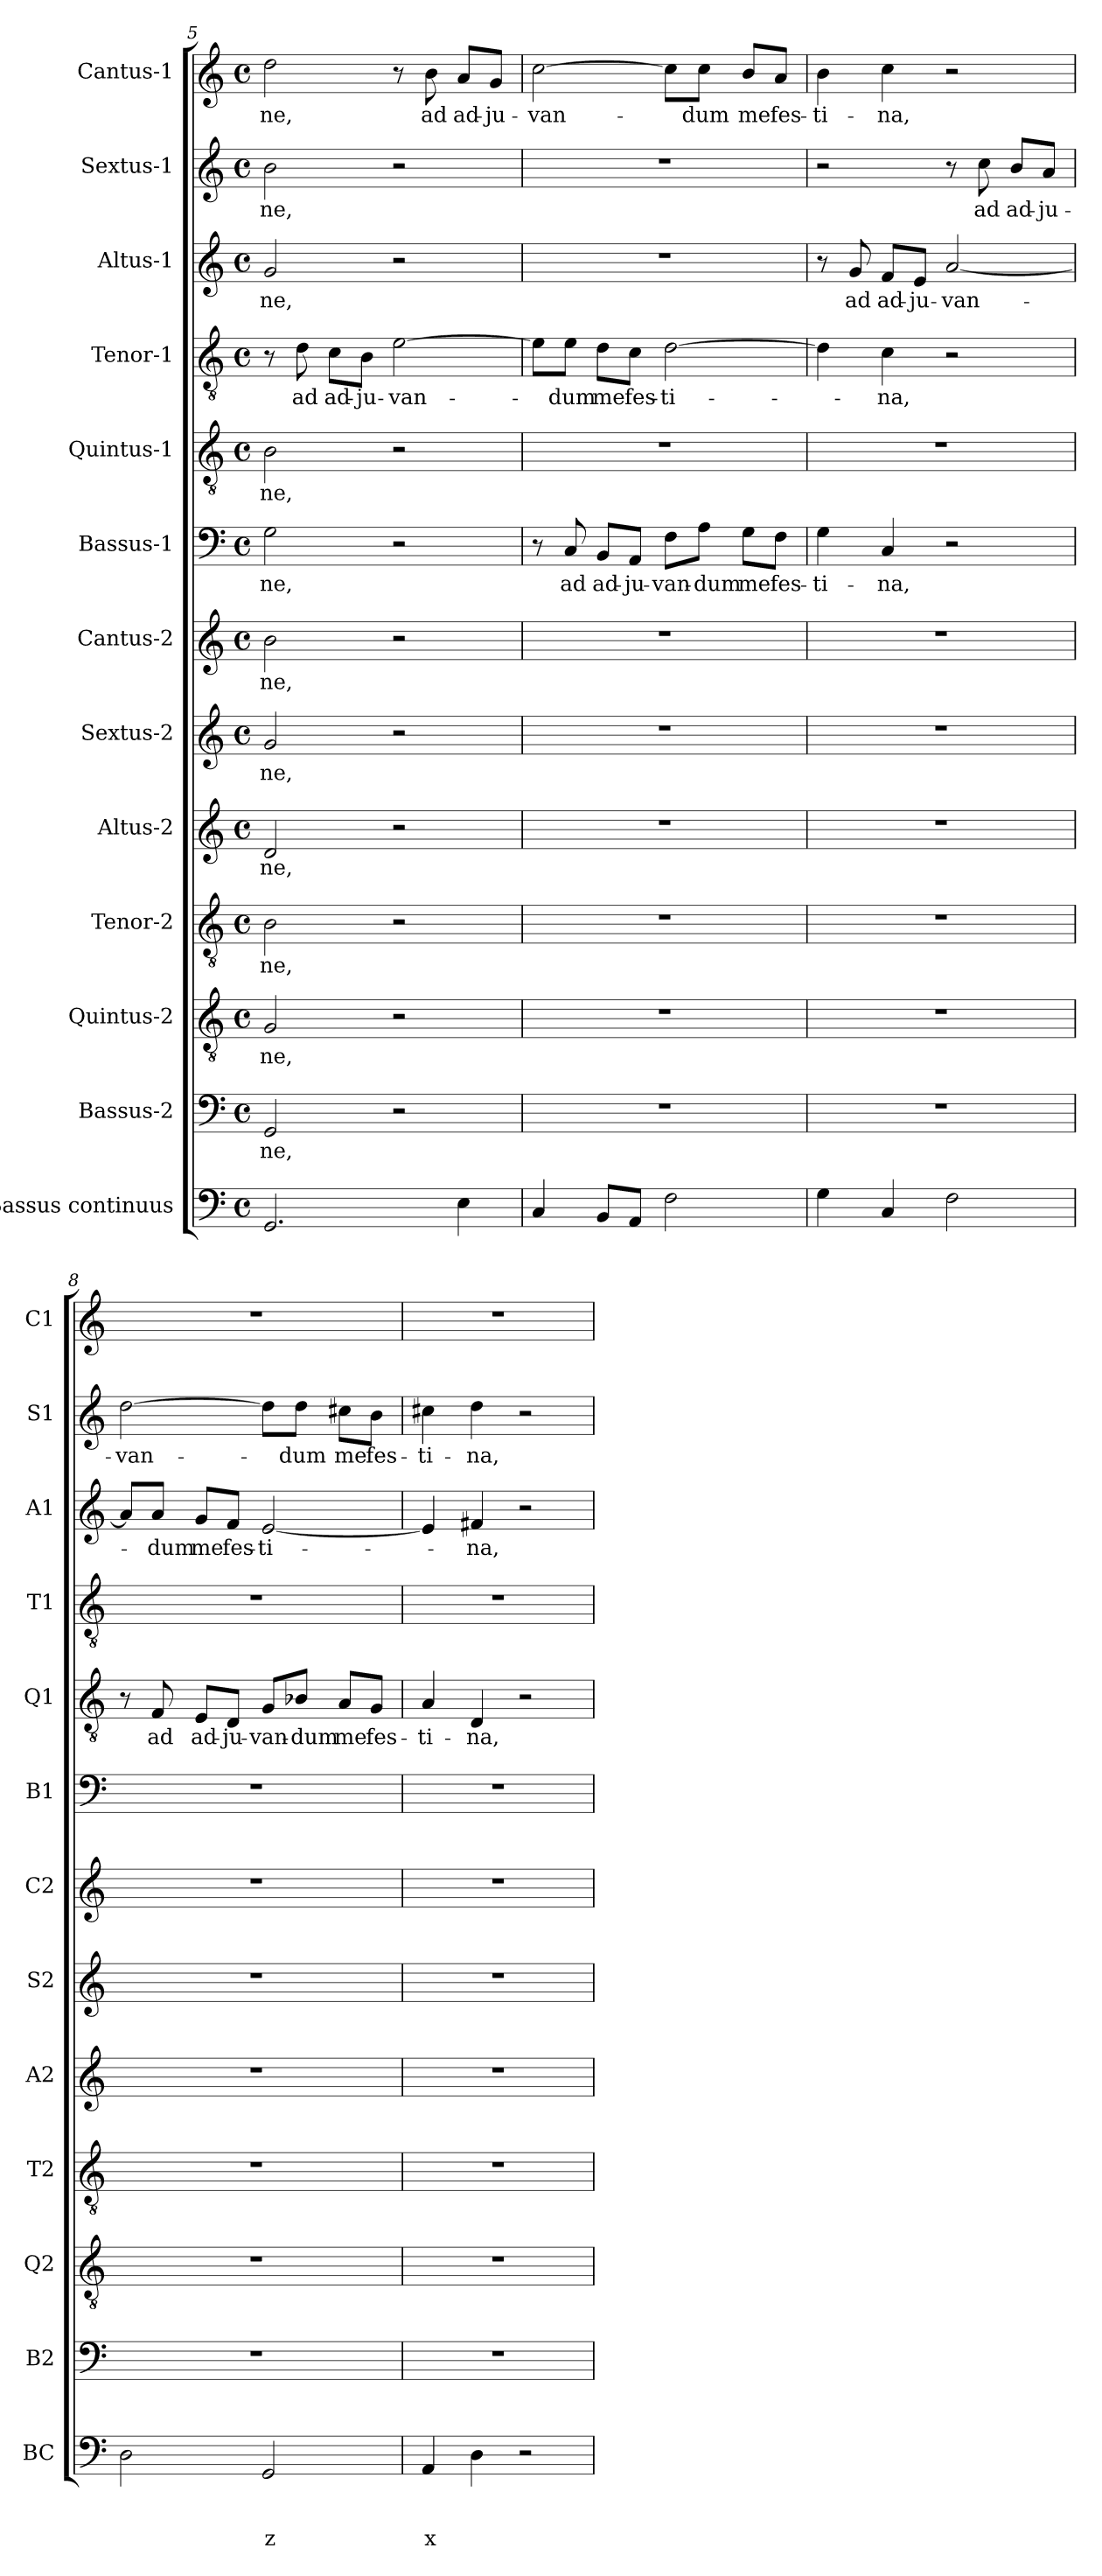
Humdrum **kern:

**kern	**text	**text	**text	**kern	**text	**kern	**text	**kern	**text	**kern	**text	**kern	**text	**kern	**text	**kern	**text	**kern	**text	**kern	**text	**kern	**text	**kern	**text	**kern	**text
*part13	*part13	*part13	*part13	*part12	*part12	*part11	*part11	*part10	*part10	*part9	*part9	*part8	*part8	*part7	*part7	*part6	*part6	*part5	*part5	*part4	*part4	*part3	*part3	*part2	*part2	*part1	*part1
*staff13	*staff13	*staff13	*staff13	*staff12	*staff12	*staff11	*staff11	*staff10	*staff10	*staff9	*staff9	*staff8	*staff8	*staff7	*staff7	*staff6	*staff6	*staff5	*staff5	*staff4	*staff4	*staff3	*staff3	*staff2	*staff2	*staff1	*staff1
*I"Bassus continuus	*	*	*	*I"Bassus-2	*	*I"Quintus-2	*	*I"Tenor-2	*	*I"Altus-2	*	*I"Sextus-2	*	*I"Cantus-2	*	*I"Bassus-1	*	*I"Quintus-1	*	*I"Tenor-1	*	*I"Altus-1	*	*I"Sextus-1	*	*I"Cantus-1	*
*I'BC	*	*	*	*I'B2	*	*I'Q2	*	*I'T2	*	*I'A2	*	*I'S2	*	*I'C2	*	*I'B1	*	*I'Q1	*	*I'T1	*	*I'A1	*	*I'S1	*	*I'C1	*
*clefF4	*	*	*	*clefF4	*	*clefGv2	*	*clefGv2	*	*clefG2	*	*clefG2	*	*clefG2	*	*clefF4	*	*clefGv2	*	*clefGv2	*	*clefG2	*	*clefG2	*	*clefG2	*
*k[]	*	*	*	*k[]	*	*k[]	*	*k[]	*	*k[]	*	*k[]	*	*k[]	*	*k[]	*	*k[]	*	*k[]	*	*k[]	*	*k[]	*	*k[]	*
*C:	*	*	*	*C:	*	*C:	*	*C:	*	*C:	*	*C:	*	*C:	*	*C:	*	*C:	*	*C:	*	*C:	*	*C:	*	*C:	*
*M4/4	*	*	*	*M4/4	*	*M4/4	*	*M4/4	*	*M4/4	*	*M4/4	*	*M4/4	*	*M4/4	*	*M4/4	*	*M4/4	*	*M4/4	*	*M4/4	*	*M4/4	*
*met(c)	*	*	*	*met(c)	*	*met(c)	*	*met(c)	*	*met(c)	*	*met(c)	*	*met(c)	*	*met(c)	*	*met(c)	*	*met(c)	*	*met(c)	*	*met(c)	*	*met(c)	*
=5	=5	=5	=5	=5	=5	=5	=5	=5	=5	=5	=5	=5	=5	=5	=5	=5	=5	=5	=5	=5	=5	=5	=5	=5	=5	=5	=5
!	!	!	!	!	!LO:LY:b	!	!LO:LY:b	!	!LO:LY:b	!	!LO:LY:b	!	!LO:LY:b	!	!LO:LY:b	!	!LO:LY:b	!	!LO:LY:b	!	!	!	!LO:LY:b	!	!LO:LY:b	!	!LO:LY:b
2.GG/	.	.	.	2GG/	-ne,	2G/	-ne,	2B\	-ne,	2d/	-ne,	2g/	-ne,	2b\	-ne,	2G\	-ne,	2B\	-ne,	8r	.	2g/	-ne,	2b\	-ne,	2dd\	-ne,
!	!	!	!	!	!	!	!	!	!	!	!	!	!	!	!	!	!	!	!	!	!LO:LY:b	!	!	!	!	!	!
.	.	.	.	.	.	.	.	.	.	.	.	.	.	.	.	.	.	.	.	8d\	ad	.	.	.	.	.	.
!	!	!	!	!	!	!	!	!	!	!	!	!	!	!	!	!	!	!	!	!	!LO:LY:b	!	!	!	!	!	!
.	.	.	.	.	.	.	.	.	.	.	.	.	.	.	.	.	.	.	.	8c\L	ad-	.	.	.	.	.	.
!	!	!	!	!	!	!	!	!	!	!	!	!	!	!	!	!	!	!	!	!	!LO:LY:b	!	!	!	!	!	!
.	.	.	.	.	.	.	.	.	.	.	.	.	.	.	.	.	.	.	.	8B\J	-ju-	.	.	.	.	.	.
!	!	!	!	!	!	!	!	!	!	!	!	!	!	!	!	!	!	!	!	!	!LO:LY:b	!	!	!	!	!	!
.	.	.	.	2r	.	2r	.	2r	.	2r	.	2r	.	2r	.	2r	.	2r	.	[2e\	-van-	2r	.	2r	.	8r	.
!	!	!	!	!	!	!	!	!	!	!	!	!	!	!	!	!	!	!	!	!	!	!	!	!	!	!	!LO:LY:b
.	.	.	.	.	.	.	.	.	.	.	.	.	.	.	.	.	.	.	.	.	.	.	.	.	.	8b\	ad
!	!	!	!	!	!	!	!	!	!	!	!	!	!	!	!	!	!	!	!	!	!	!	!	!	!	!	!LO:LY:b
4E\	.	.	.	.	.	.	.	.	.	.	.	.	.	.	.	.	.	.	.	.	.	.	.	.	.	8a/L	ad-
!	!	!	!	!	!	!	!	!	!	!	!	!	!	!	!	!	!	!	!	!	!	!	!	!	!	!	!LO:LY:b
.	.	.	.	.	.	.	.	.	.	.	.	.	.	.	.	.	.	.	.	.	.	.	.	.	.	8g/J	-ju-
=6	=6	=6	=6	=6	=6	=6	=6	=6	=6	=6	=6	=6	=6	=6	=6	=6	=6	=6	=6	=6	=6	=6	=6	=6	=6	=6	=6
!	!	!	!	!	!	!	!	!	!	!	!	!	!	!	!	!	!	!	!	!	!	!	!	!	!	!	!LO:LY:b
4C/	.	.	.	1r	.	1r	.	1r	.	1r	.	1r	.	1r	.	8r	.	1r	.	8e\L]	.	1r	.	1r	.	[2cc\	-van-
!	!	!	!	!	!	!	!	!	!	!	!	!	!	!	!	!	!LO:LY:b	!	!	!	!LO:LY:b	!	!	!	!	!	!
.	.	.	.	.	.	.	.	.	.	.	.	.	.	.	.	8C/	ad	.	.	8e\J	-dum	.	.	.	.	.	.
!	!	!	!	!	!	!	!	!	!	!	!	!	!	!	!	!	!LO:LY:b	!	!	!	!LO:LY:b	!	!	!	!	!	!
8BB/L	.	.	.	.	.	.	.	.	.	.	.	.	.	.	.	8BB/L	ad-	.	.	8d\L	me	.	.	.	.	.	.
!	!	!	!	!	!	!	!	!	!	!	!	!	!	!	!	!	!LO:LY:b	!	!	!	!LO:LY:b	!	!	!	!	!	!
8AA/J	.	.	.	.	.	.	.	.	.	.	.	.	.	.	.	8AA/J	-ju-	.	.	8c\J	fes-	.	.	.	.	.	.
!	!	!	!	!	!	!	!	!	!	!	!	!	!	!	!	!	!LO:LY:b	!	!	!	!LO:LY:b	!	!	!	!	!	!
2F\	.	.	.	.	.	.	.	.	.	.	.	.	.	.	.	8F\L	-van-	.	.	[2d\	-ti-	.	.	.	.	8cc\L]	.
!	!	!	!	!	!	!	!	!	!	!	!	!	!	!	!	!	!LO:LY:b	!	!	!	!	!	!	!	!	!	!LO:LY:b
.	.	.	.	.	.	.	.	.	.	.	.	.	.	.	.	8A\J	-dum	.	.	.	.	.	.	.	.	8cc\J	-dum
!	!	!	!	!	!	!	!	!	!	!	!	!	!	!	!	!	!LO:LY:b	!	!	!	!	!	!	!	!	!	!LO:LY:b
.	.	.	.	.	.	.	.	.	.	.	.	.	.	.	.	8G\L	me	.	.	.	.	.	.	.	.	8b/L	me
!	!	!	!	!	!	!	!	!	!	!	!	!	!	!	!	!	!LO:LY:b	!	!	!	!	!	!	!	!	!	!LO:LY:b
.	.	.	.	.	.	.	.	.	.	.	.	.	.	.	.	8F\J	fes-	.	.	.	.	.	.	.	.	8a/J	fes-
=7	=7	=7	=7	=7	=7	=7	=7	=7	=7	=7	=7	=7	=7	=7	=7	=7	=7	=7	=7	=7	=7	=7	=7	=7	=7	=7	=7
!	!	!	!	!	!	!	!	!	!	!	!	!	!	!	!	!	!LO:LY:b	!	!	!	!	!	!	!	!	!	!LO:LY:b
4G\	.	.	.	1r	.	1r	.	1r	.	1r	.	1r	.	1r	.	4G\	-ti-	1r	.	4d\]	.	8r	.	2r	.	4b\	-ti-
!	!	!	!	!	!	!	!	!	!	!	!	!	!	!	!	!	!	!	!	!	!	!	!LO:LY:b	!	!	!	!
.	.	.	.	.	.	.	.	.	.	.	.	.	.	.	.	.	.	.	.	.	.	8g/	ad	.	.	.	.
!	!	!	!	!	!	!	!	!	!	!	!	!	!	!	!	!	!LO:LY:b	!	!	!	!LO:LY:b	!	!LO:LY:b	!	!	!	!LO:LY:b
4C/	.	.	.	.	.	.	.	.	.	.	.	.	.	.	.	4C/	-na,	.	.	4c\	-na,	8f/L	ad-	.	.	4cc\	-na,
!	!	!	!	!	!	!	!	!	!	!	!	!	!	!	!	!	!	!	!	!	!	!	!LO:LY:b	!	!	!	!
.	.	.	.	.	.	.	.	.	.	.	.	.	.	.	.	.	.	.	.	.	.	8e/J	-ju-	.	.	.	.
!	!	!	!	!	!	!	!	!	!	!	!	!	!	!	!	!	!	!	!	!	!	!	!LO:LY:b	!	!	!	!
2F\	.	.	.	.	.	.	.	.	.	.	.	.	.	.	.	2r	.	.	.	2r	.	[2a/	-van-	8r	.	2r	.
!	!	!	!	!	!	!	!	!	!	!	!	!	!	!	!	!	!	!	!	!	!	!	!	!	!LO:LY:b	!	!
.	.	.	.	.	.	.	.	.	.	.	.	.	.	.	.	.	.	.	.	.	.	.	.	8cc\	ad	.	.
!	!	!	!	!	!	!	!	!	!	!	!	!	!	!	!	!	!	!	!	!	!	!	!	!	!LO:LY:b	!	!
.	.	.	.	.	.	.	.	.	.	.	.	.	.	.	.	.	.	.	.	.	.	.	.	8b/L	ad-	.	.
!	!	!	!	!	!	!	!	!	!	!	!	!	!	!	!	!	!	!	!	!	!	!	!	!	!LO:LY:b	!	!
.	.	.	.	.	.	.	.	.	.	.	.	.	.	.	.	.	.	.	.	.	.	.	.	8a/J	-ju-	.	.
!!LO:PB:g=z
=8	=8	=8	=8	=8	=8	=8	=8	=8	=8	=8	=8	=8	=8	=8	=8	=8	=8	=8	=8	=8	=8	=8	=8	=8	=8	=8	=8
!	!	!	!	!	!	!	!	!	!	!	!	!	!	!	!	!	!	!	!	!	!	!	!	!	!LO:LY:b	!	!
2D\	.	.	.	1r	.	1r	.	1r	.	1r	.	1r	.	1r	.	1r	.	8r	.	1r	.	8a/L]	.	[2dd\	-van-	1r	.
!	!	!	!	!	!	!	!	!	!	!	!	!	!	!	!	!	!	!	!LO:LY:b	!	!	!	!LO:LY:b	!	!	!	!
.	.	.	.	.	.	.	.	.	.	.	.	.	.	.	.	.	.	8F/	ad	.	.	8a/J	-dum	.	.	.	.
!	!	!	!	!	!	!	!	!	!	!	!	!	!	!	!	!	!	!	!LO:LY:b	!	!	!	!LO:LY:b	!	!	!	!
.	.	.	.	.	.	.	.	.	.	.	.	.	.	.	.	.	.	8E/L	ad-	.	.	8g/L	me	.	.	.	.
!	!	!	!	!	!	!	!	!	!	!	!	!	!	!	!	!	!	!	!LO:LY:b	!	!	!	!LO:LY:b	!	!	!	!
.	.	.	.	.	.	.	.	.	.	.	.	.	.	.	.	.	.	8D/J	-ju-	.	.	8f/J	fes-	.	.	.	.
!	!	!	!LO:LY:b	!	!	!	!	!	!	!	!	!	!	!	!	!	!	!	!LO:LY:b	!	!	!	!LO:LY:b	!	!	!	!
2GG/	.	.	z	.	.	.	.	.	.	.	.	.	.	.	.	.	.	8G/L	-van-	.	.	[2e/	-ti-	8dd\L]	.	.	.
!	!	!	!	!	!	!	!	!	!	!	!	!	!	!	!	!	!	!	!LO:LY:b	!	!	!	!	!	!LO:LY:b	!	!
.	.	.	.	.	.	.	.	.	.	.	.	.	.	.	.	.	.	8B-X/J	-dum	.	.	.	.	8dd\J	-dum	.	.
!	!	!	!	!	!	!	!	!	!	!	!	!	!	!	!	!	!	!	!LO:LY:b	!	!	!	!	!	!LO:LY:b	!	!
.	.	.	.	.	.	.	.	.	.	.	.	.	.	.	.	.	.	8A/L	me	.	.	.	.	8cc#X\L	me	.	.
!	!	!	!	!	!	!	!	!	!	!	!	!	!	!	!	!	!	!	!LO:LY:b	!	!	!	!	!	!LO:LY:b	!	!
.	.	.	.	.	.	.	.	.	.	.	.	.	.	.	.	.	.	8G/J	fes-	.	.	.	.	8b\J	fes-	.	.
=9	=9	=9	=9	=9	=9	=9	=9	=9	=9	=9	=9	=9	=9	=9	=9	=9	=9	=9	=9	=9	=9	=9	=9	=9	=9	=9	=9
!	!	!	!LO:LY:b	!	!	!	!	!	!	!	!	!	!	!	!	!	!	!	!LO:LY:b	!	!	!	!	!	!LO:LY:b	!	!
4AA/	.	.	x	1r	.	1r	.	1r	.	1r	.	1r	.	1r	.	1r	.	4A/	-ti-	1r	.	4e/]	.	4cc#X\	-ti-	1r	.
!	!	!	!	!	!	!	!	!	!	!	!	!	!	!	!	!	!	!	!LO:LY:b	!	!	!	!LO:LY:b	!	!LO:LY:b	!	!
4D\	.	.	.	.	.	.	.	.	.	.	.	.	.	.	.	.	.	4D/	-na,	.	.	4f#X/	-na,	4dd\	-na,	.	.
2r	.	.	.	.	.	.	.	.	.	.	.	.	.	.	.	.	.	2r	.	.	.	2r	.	2r	.	.	.
=	=	=	=	=	=	=	=	=	=	=	=	=	=	=	=	=	=	=	=	=	=	=	=	=	=	=	=
*-	*-	*-	*-	*-	*-	*-	*-	*-	*-	*-	*-	*-	*-	*-	*-	*-	*-	*-	*-	*-	*-	*-	*-	*-	*-	*-	*-
